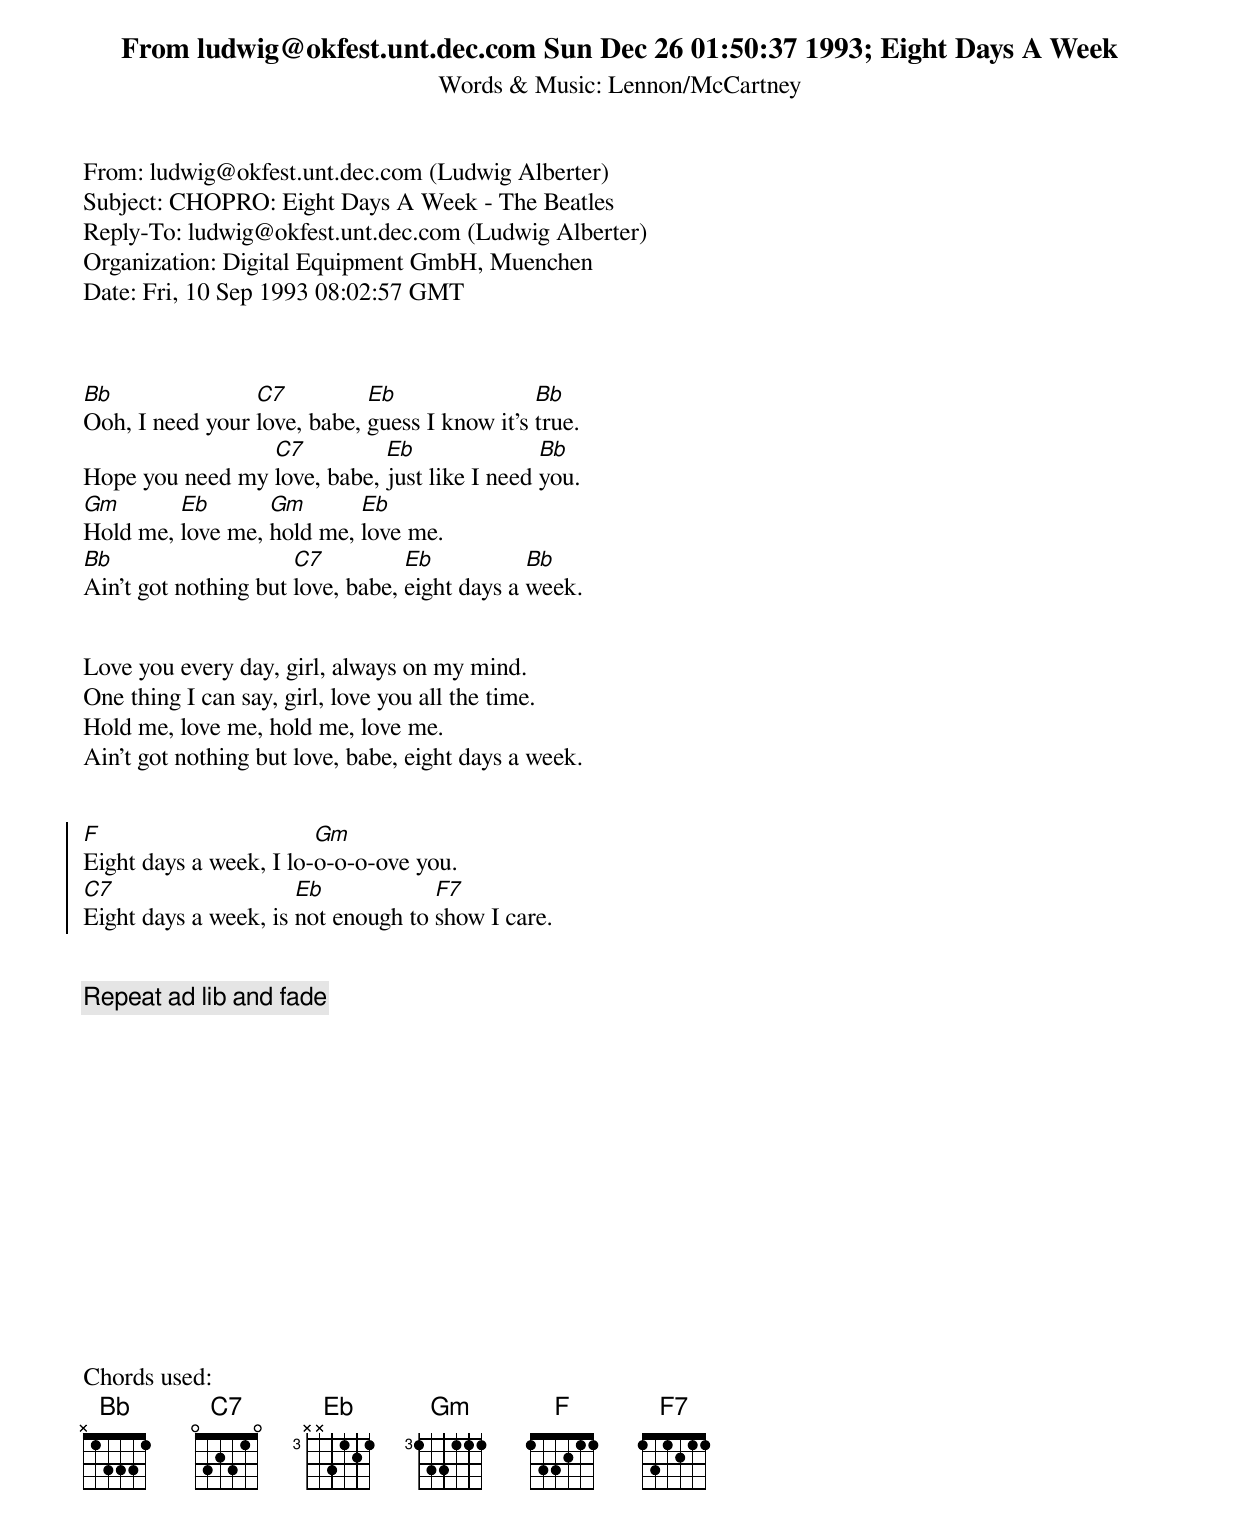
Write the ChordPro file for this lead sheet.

From ludwig@okfest.unt.dec.com Sun Dec 26 01:50:37 1993
From: ludwig@okfest.unt.dec.com (Ludwig Alberter)
Subject: CHOPRO: Eight Days A Week - The Beatles
Reply-To: ludwig@okfest.unt.dec.com (Ludwig Alberter)
Organization: Digital Equipment GmbH, Muenchen
Date: Fri, 10 Sep 1993 08:02:57 GMT


{title:Eight Days A Week}
{subtitle:Words & Music: Lennon/McCartney}

[Bb]Ooh, I need your [C7]love, babe, [Eb]guess I know it's [Bb]true.
Hope you need my [C7]love, babe, [Eb]just like I need [Bb]you.
[Gm]Hold me, [Eb]love me, [Gm]hold me, [Eb]love me.
[Bb]Ain't got nothing but [C7]love, babe, [Eb]eight days a [Bb]week.


Love you every day, girl, always on my mind.
One thing I can say, girl, love you all the time.
Hold me, love me, hold me, love me.
Ain't got nothing but love, babe, eight days a week.


{soc}
[F]Eight days a week, I lo-[Gm]o-o-o-ove you.
[C7]Eight days a week, is [Eb]not enough to [F7]show I care.
{eoc}


{c:Repeat ad lib and fade}














Chords used:
